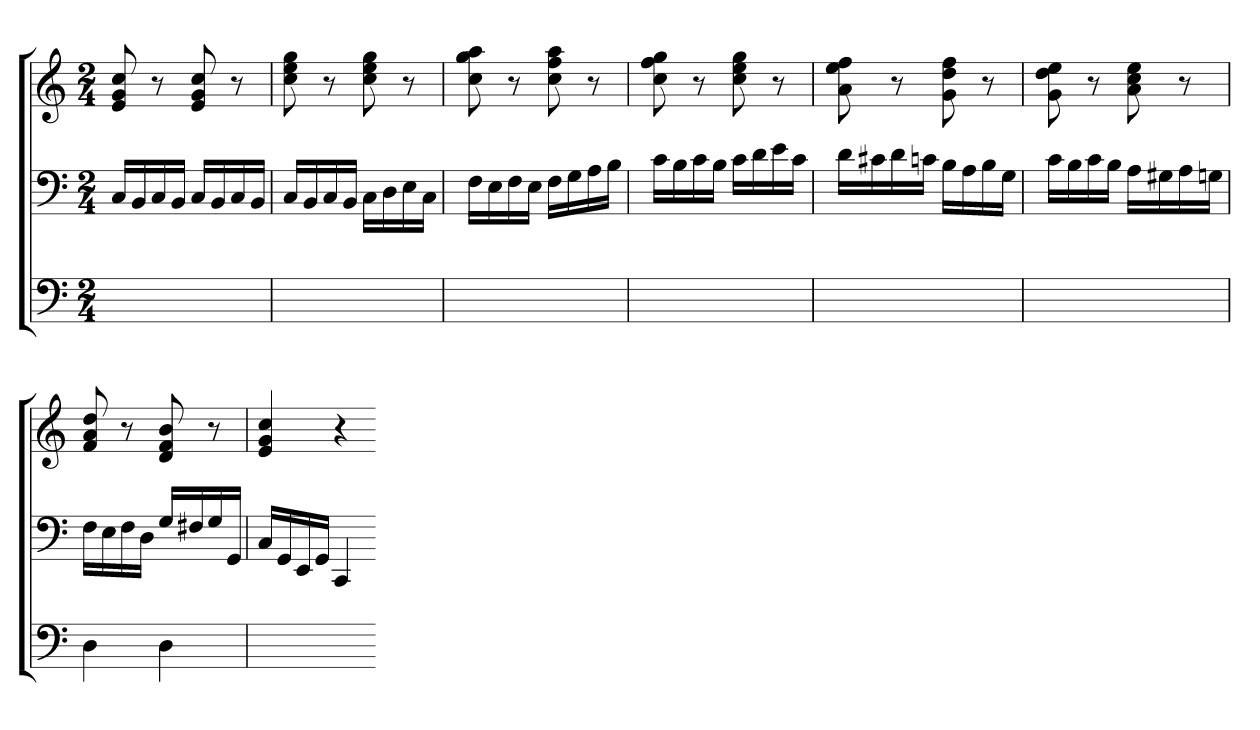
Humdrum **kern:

**kern	**kern	**kern
*part3	*part2	*part1
*staff3	*staff2	*staff1
*M2/4	*M2/4	*M2/4
=	=	=
2ryy	16CLL	8e 8g 8cc
.	16BB	.
.	16C	8r
.	16BBJJ	.
.	16CLL	8e 8g 8cc
.	16BB	.
.	16C	8r
.	16BBJJ	.
=	=	=
2ryy	16CLL	8cc 8ee 8gg
.	16BB	.
.	16C	8r
.	16BBJJ	.
.	16CLL	8cc 8ee 8gg
.	16D	.
.	16E	8r
.	16CJJ	.
=	=	=
2ryy	16FLL	8cc 8gg 8aa
.	16E	.
.	16F	8r
.	16EJJ	.
.	16FLL	8cc 8ff 8aa
.	16G	.
.	16A	8r
.	16BJJ	.
=	=	=
2ryy	16cLL	8cc 8ff 8gg
.	16B	.
.	16c	8r
.	16BJJ	.
.	16cLL	8cc 8ee 8gg
.	16d	.
.	16e	8r
.	16cJJ	.
=	=	=
2ryy	16dLL	8a 8ee 8ff
.	16c#X	.
.	16d	8r
.	16cnJJ	.
.	16BLL	8g 8dd 8ff
.	16A	.
.	16B	8r
.	16GJJ	.
=	=	=
2ryy	16cLL	8g 8dd 8ee
.	16B	.
.	16c	8r
.	16BJJ	.
.	16ALL	8a 8cc 8ee
.	16G#X	.
.	16A	8r
.	16GnJJ	.
=	=	=
4D	16FLL	8f 8a 8dd
.	16E	.
.	16F	8r
.	16DJJ	.
4D	16GLL	8d 8f 8b
.	16F#X	.
.	16G	8r
.	16GGJJ	.
=	=	=
2ryy	16CLL	4e 4g 4cc
.	16GG	.
.	16EE	.
.	16GGJJ	.
.	4CC	4r
=-	=-	=-
*-	*-	*-
